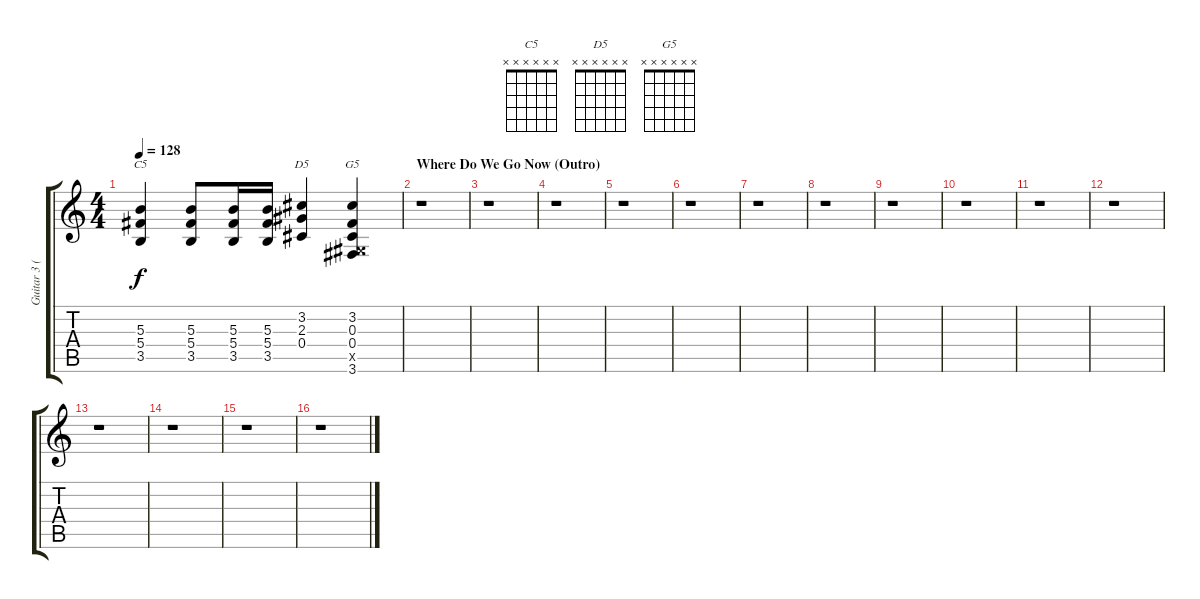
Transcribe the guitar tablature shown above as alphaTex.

\track ("Guitar 3 (Slash)" "Guitar 3 (") {instrument electricguitarjazz}
\staff {score tabs}
\tuning (Eb4 Bb3 Gb3 Db3 Ab2 Eb2) {hide}
\chord ("C5" x x x x x x)
\chord ("D5" x x x x x x)
\chord ("G5" x x x x x x)
\ts (4 4)
\tempo 128
\clef g2
\ks c
(5.3 5.4 3.5).4{ch "C5" dy f} (5.3 5.4 3.5).8 (5.3 5.4 3.5).16 (5.3 5.4 3.5).16 (3.2 2.3 0.4).4{ch "D5"} (3.2 0.3 0.4 0.5{x} 3.6).4{ch "G5"} |
\section ("" "Where Do We Go Now (Outro)")
r.1 |
r.1 |
r.1 |
r.1 |
r.1 |
r.1 |
r.1 |
r.1 |
r.1 |
r.1 |
r.1 |
r.1 |
r.1 |
r.1 |
r.1
